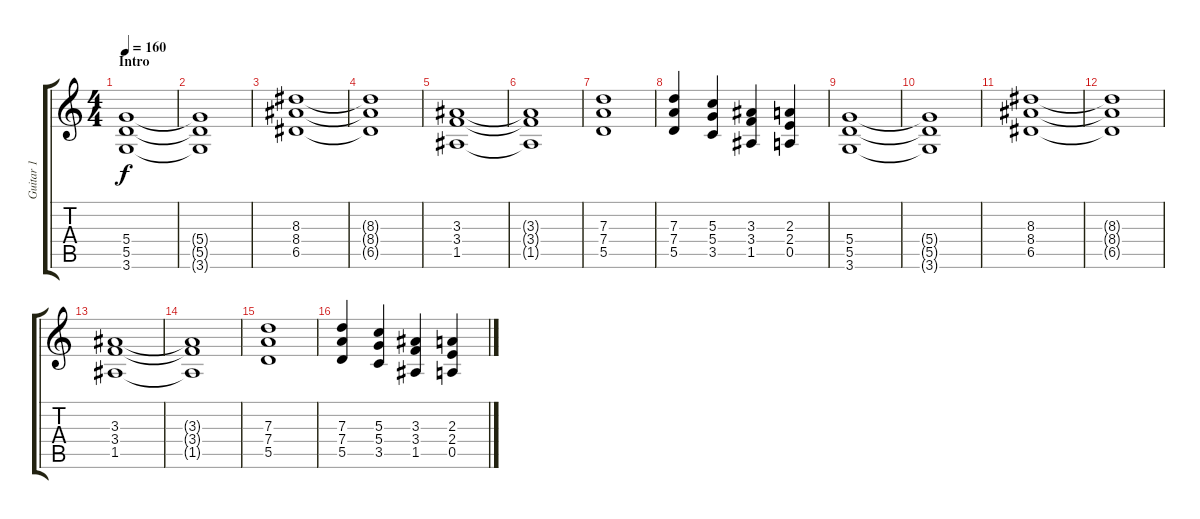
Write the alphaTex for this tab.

\track ("Guitar 1" "Guitar 1") {instrument distortionguitar}
\staff {score tabs}
\tuning (E4 B3 G3 D3 A2 E2) {hide}
\ts (4 4)
\section ("" "Intro")
\tempo 160
\clef g2
\ks c
(5.4 5.5 3.6).1{dy f instrument distortionguitar} |
(5.4{t} 5.5{t} 3.6{t}).1 |
(8.3 8.4 6.5).1 |
(8.3{t} 8.4{t} 6.5{t}).1 |
(3.3 3.4 1.5).1 |
(3.3{t} 3.4{t} 1.5{t}).1 |
(7.3 7.4 5.5).1 |
(7.3 7.4 5.5).4 (5.3 5.4 3.5).4 (3.3 3.4 1.5).4 (2.3 2.4 0.5).4 |
(5.4 5.5 3.6).1 |
(5.4{t} 5.5{t} 3.6{t}).1 |
(8.3 8.4 6.5).1 |
(8.3{t} 8.4{t} 6.5{t}).1 |
(3.3 3.4 1.5).1 |
(3.3{t} 3.4{t} 1.5{t}).1 |
(7.3 7.4 5.5).1 |
(7.3 7.4 5.5).4 (5.3 5.4 3.5).4 (3.3 3.4 1.5).4 (2.3 2.4 0.5).4
